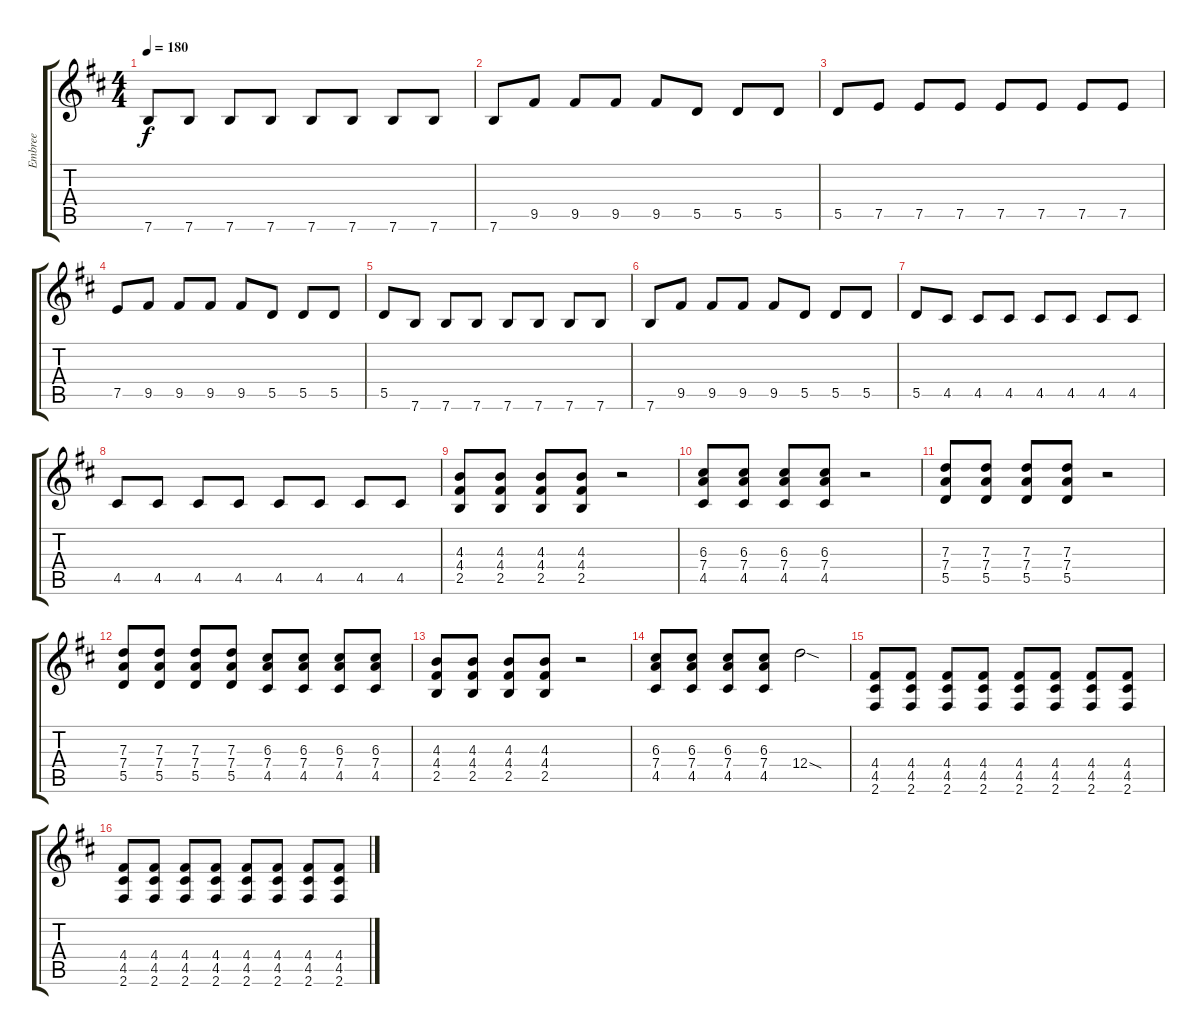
\track ("Embree" "Embree") {instrument distortionguitar}
\staff {score tabs}
\tuning (E4 B3 G3 D3 A2 E2) {hide}
\ts (4 4)
\tempo 180
\clef g2
\ks d
7.6.8{dy f} 7.6.8 7.6.8 7.6.8 7.6.8 7.6.8 7.6.8 7.6.8 |
7.6.8 9.5.8 9.5.8 9.5.8 9.5.8 5.5.8 5.5.8 5.5.8 |
5.5.8 7.5.8 7.5.8 7.5.8 7.5.8 7.5.8 7.5.8 7.5.8 |
7.5.8 9.5.8 9.5.8 9.5.8 9.5.8 5.5.8 5.5.8 5.5.8 |
5.5.8 7.6.8 7.6.8 7.6.8 7.6.8 7.6.8 7.6.8 7.6.8 |
7.6.8 9.5.8 9.5.8 9.5.8 9.5.8 5.5.8 5.5.8 5.5.8 |
5.5.8 4.5.8 4.5.8 4.5.8 4.5.8 4.5.8 4.5.8 4.5.8 |
4.5.8 4.5.8 4.5.8 4.5.8 4.5.8 4.5.8 4.5.8 4.5.8 |
(4.3 4.4 2.5).8 (4.3 4.4 2.5).8 (4.3 4.4 2.5).8 (4.3 4.4 2.5).8 r.2 |
(6.3 7.4 4.5).8 (6.3 7.4 4.5).8 (6.3 7.4 4.5).8 (6.3 7.4 4.5).8 r.2 |
(7.3 7.4 5.5).8 (7.3 7.4 5.5).8 (7.3 7.4 5.5).8 (7.3 7.4 5.5).8 r.2 |
(7.3 7.4 5.5).8 (7.3 7.4 5.5).8 (7.3 7.4 5.5).8 (7.3 7.4 5.5).8 (6.3 7.4 4.5).8 (6.3 7.4 4.5).8 (6.3 7.4 4.5).8 (6.3 7.4 4.5).8 |
(4.3 4.4 2.5).8 (4.3 4.4 2.5).8 (4.3 4.4 2.5).8 (4.3 4.4 2.5).8 r.2 |
(6.3 7.4 4.5).8 (6.3 7.4 4.5).8 (6.3 7.4 4.5).8 (6.3 7.4 4.5).8 12.4{sod}.2 |
(4.4 4.5 2.6).8 (4.4 4.5 2.6).8 (4.4 4.5 2.6).8 (4.4 4.5 2.6).8 (4.4 4.5 2.6).8 (4.4 4.5 2.6).8 (4.4 4.5 2.6).8 (4.4 4.5 2.6).8 |
(4.4 4.5 2.6).8 (4.4 4.5 2.6).8 (4.4 4.5 2.6).8 (4.4 4.5 2.6).8 (4.4 4.5 2.6).8 (4.4 4.5 2.6).8 (4.4 4.5 2.6).8 (4.4 4.5 2.6).8
